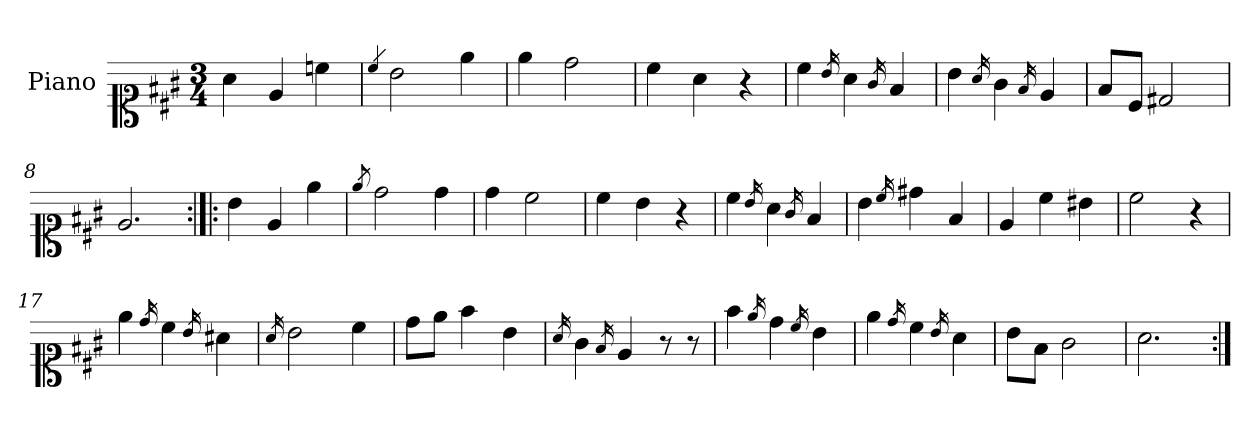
**kern
*part1
*staff1
*I"Piano
*I'Pno.
*clefC1
*k[f#c#g#]
*M3/4
=1
4a\
4e/
4ccn\
=2
4qcc#/
2b\
4ee\
=3
4ee\
2dd\
=4
4cc#\
4a\
4r
=5
4cc#\
16qb/
4a\
16qg#/
4f#/
=6
4b\
16qa/
4g#\
16qf#/
4e/
=7
8f#/L
8c#/J
2d#X/
=8
2.e/
=9:|!|:
4b\
4e/
4ee\
=10
8qee/
2dd\
4dd\
=11
4dd\
2cc#\
=12
4cc#\
4b\
4r
=13
4cc#\
16qb/
4a\
16qg#/
4f#/
=14
4b\
16qcc#/
4dd#X\
4f#/
=15
4e/
4cc#\
4b#X\
=16
2cc#\
4r
=17
4ee\
16qdd/
4cc#\
16qb/
4a#X\
=18
16qa/
2b\
4cc#\
=19
8dd\L
8ee\J
4ff#\
4b\
=20
16qa/
4g#\
16qf#/
4e/
8r
8r
=21
4ff#\
16qee/
4dd\
16qcc#/
4b\
=22
4ee\
16qdd/
4cc#\
16qb/
4a\
=23
8b\L
8f#\J
2g#\
=24
2.a\
=:|!
*-
